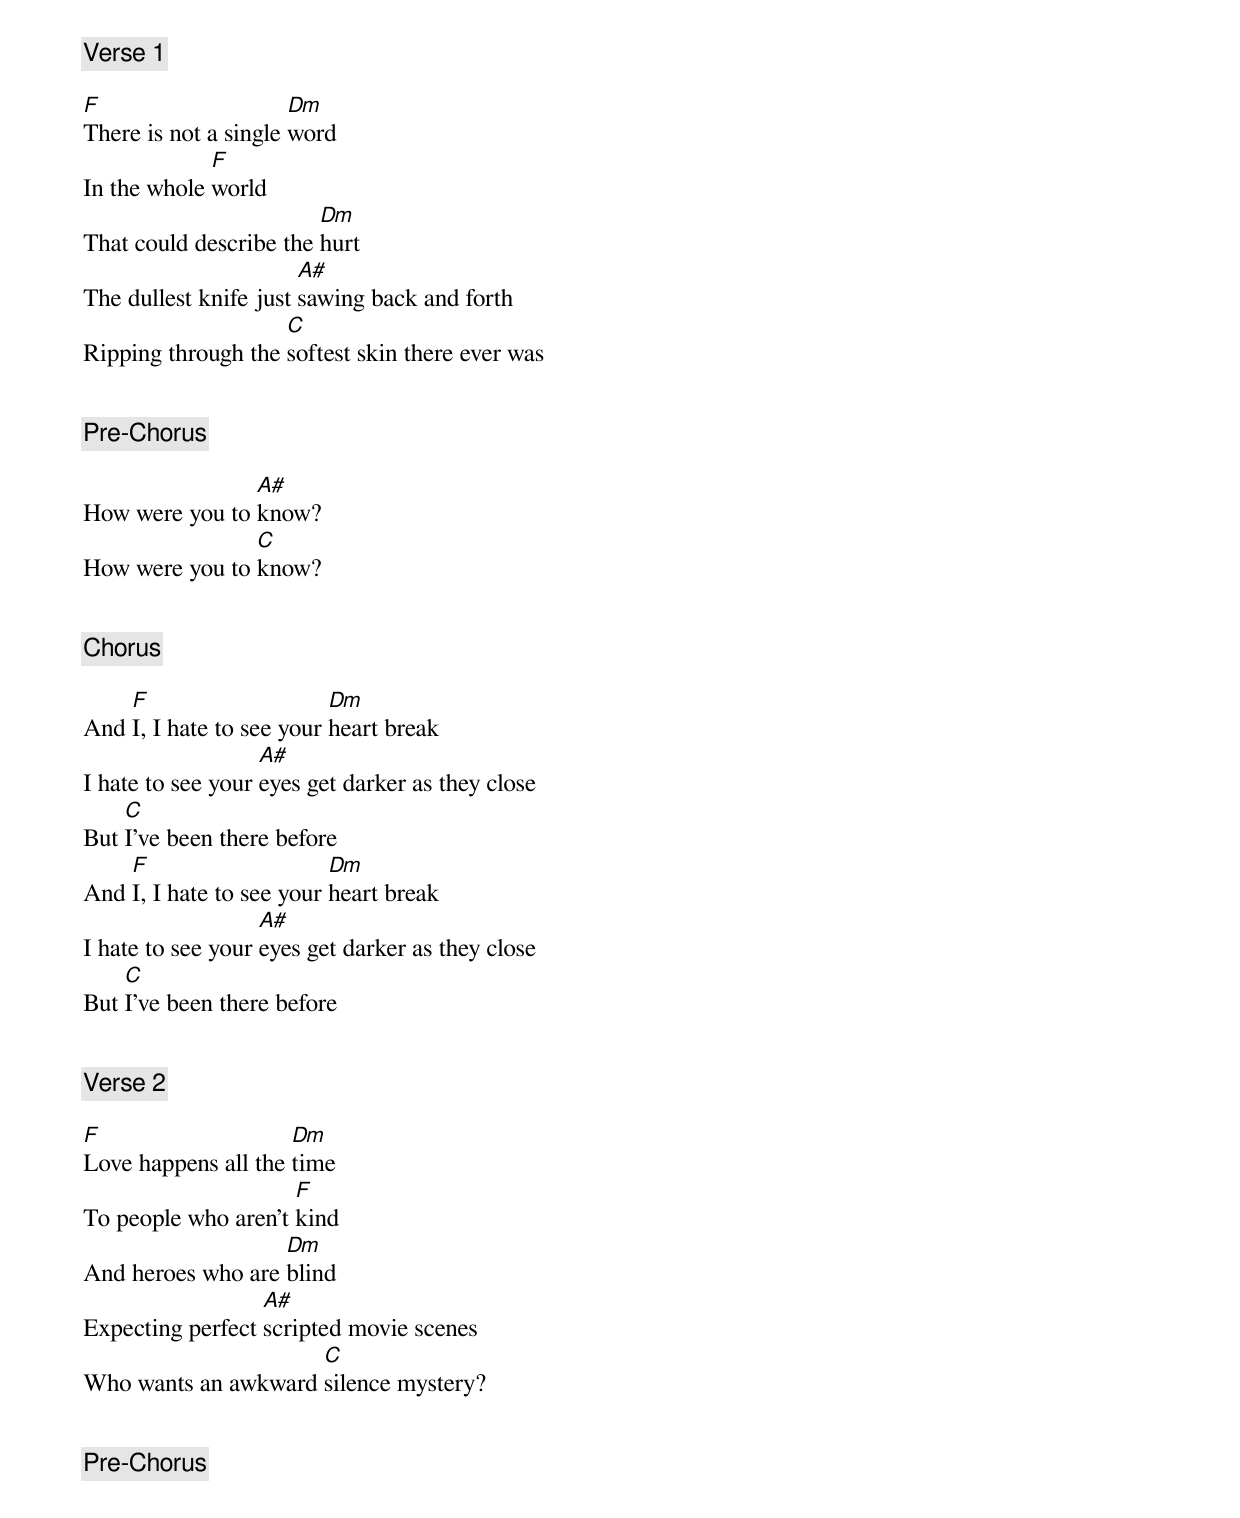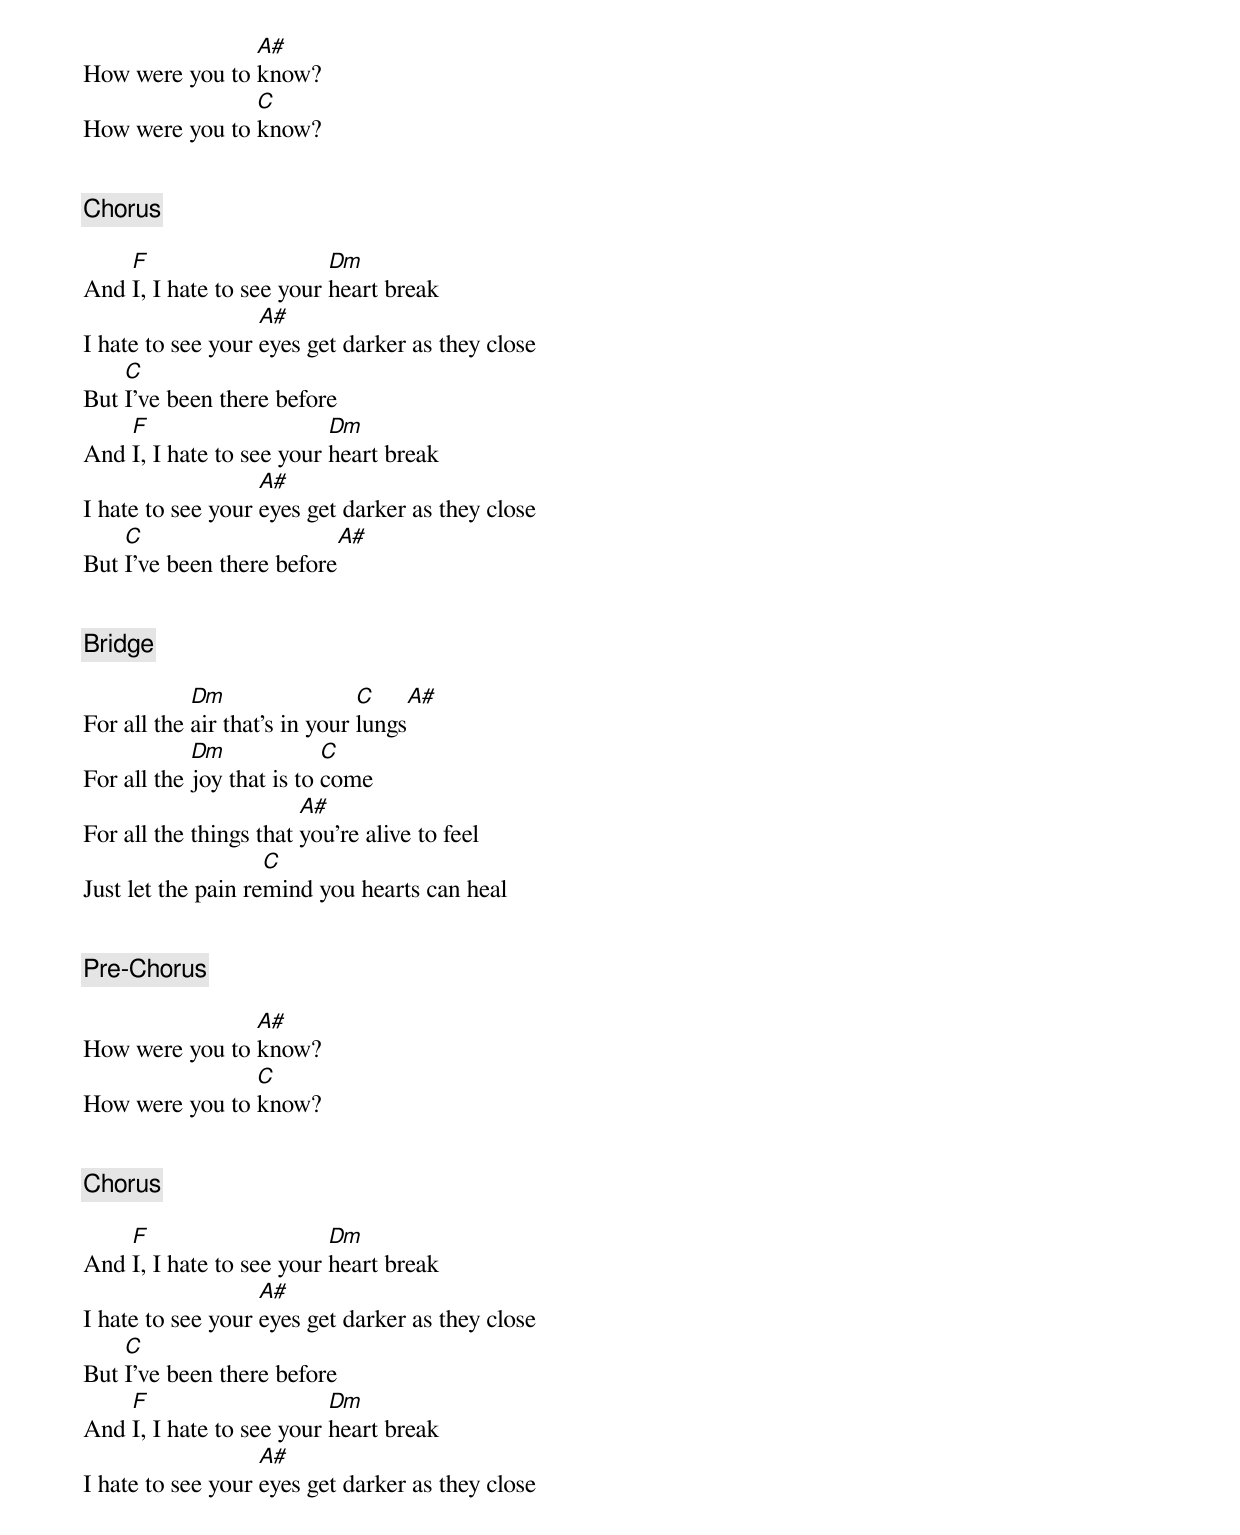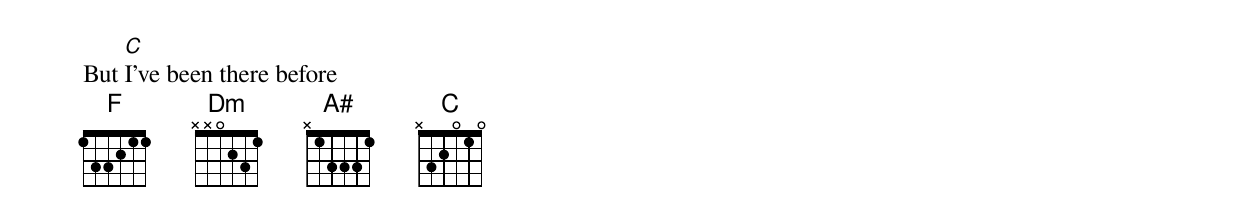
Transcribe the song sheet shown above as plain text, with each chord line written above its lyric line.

[Verse 1]

F                     Dm
There is not a single word
             F
In the whole world
                        Dm
That could describe the hurt
                       A#
The dullest knife just sawing back and forth
                    C
Ripping through the softest skin there ever was


[Pre-Chorus]

                A#
How were you to know?
                C
How were you to know?


[Chorus]

    F                     Dm
And I, I hate to see your heart break
                   A#
I hate to see your eyes get darker as they close
    C
But I've been there before
    F                     Dm
And I, I hate to see your heart break
                   A#
I hate to see your eyes get darker as they close
    C
But I've been there before


[Verse 2]

F                    Dm
Love happens all the time
                     F
To people who aren't kind
                   Dm
And heroes who are blind
                  A#
Expecting perfect scripted movie scenes
                     C
Who wants an awkward silence mystery?


[Pre-Chorus]

                A#
How were you to know?
                C
How were you to know?


[Chorus]

    F                     Dm
And I, I hate to see your heart break
                   A#
I hate to see your eyes get darker as they close
    C
But I've been there before
    F                     Dm
And I, I hate to see your heart break
                   A#
I hate to see your eyes get darker as they close
    C                                A#
But I've been there before


[Bridge]

            Dm                 C                 A#
For all the air that's in your lungs
            Dm             C
For all the joy that is to come
                        A#
For all the things that you're alive to feel
                    C
Just let the pain remind you hearts can heal


[Pre-Chorus]

                A#
How were you to know?
                C
How were you to know?


[Chorus]

    F                     Dm
And I, I hate to see your heart break
                   A#
I hate to see your eyes get darker as they close
    C
But I've been there before
    F                     Dm
And I, I hate to see your heart break
                   A#
I hate to see your eyes get darker as they close
    C
But I've been there before
